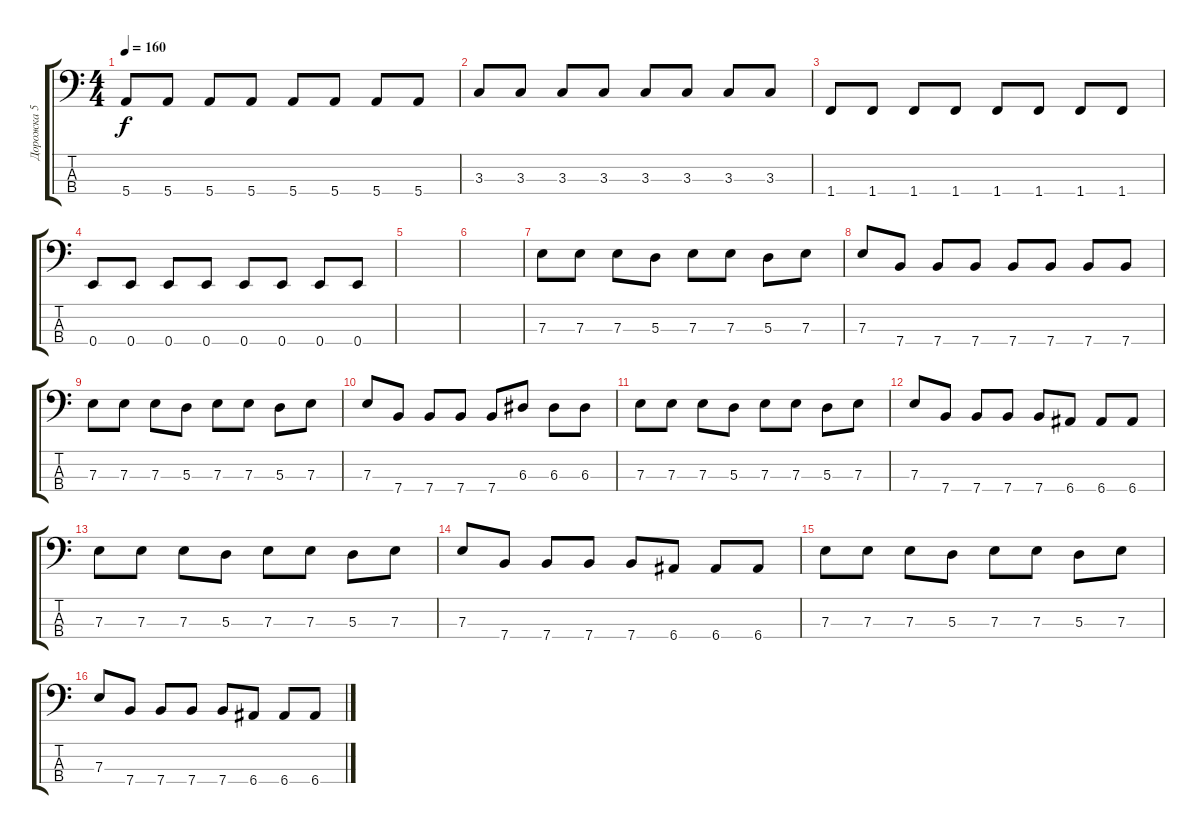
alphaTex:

\track ("Дорожка 5" "Дорожка 5") {instrument electricbassfinger}
\staff {score tabs}
\tuning (G2 D2 A1 E1) {hide}
\ts (4 4)
\tempo 160
\clef f4
\ks c
5.4.8{dy f} 5.4.8 5.4.8 5.4.8 5.4.8 5.4.8 5.4.8 5.4.8 |
3.3.8 3.3.8 3.3.8 3.3.8 3.3.8 3.3.8 3.3.8 3.3.8 |
1.4.8 1.4.8 1.4.8 1.4.8 1.4.8 1.4.8 1.4.8 1.4.8 |
0.4.8 0.4.8 0.4.8 0.4.8 0.4.8 0.4.8 0.4.8 0.4.8 |
|
|
7.3.8 7.3.8 7.3.8 5.3.8 7.3.8 7.3.8 5.3.8 7.3.8 |
7.3.8 7.4.8 7.4.8 7.4.8 7.4.8 7.4.8 7.4.8 7.4.8 |
7.3.8 7.3.8 7.3.8 5.3.8 7.3.8 7.3.8 5.3.8 7.3.8 |
7.3.8 7.4.8 7.4.8 7.4.8 7.4.8 6.3.8 6.3.8 6.3.8 |
7.3.8 7.3.8 7.3.8 5.3.8 7.3.8 7.3.8 5.3.8 7.3.8 |
7.3.8 7.4.8 7.4.8 7.4.8 7.4.8 6.4.8 6.4.8 6.4.8 |
7.3.8 7.3.8 7.3.8 5.3.8 7.3.8 7.3.8 5.3.8 7.3.8 |
7.3.8 7.4.8 7.4.8 7.4.8 7.4.8 6.4.8 6.4.8 6.4.8 |
7.3.8 7.3.8 7.3.8 5.3.8 7.3.8 7.3.8 5.3.8 7.3.8 |
7.3.8 7.4.8 7.4.8 7.4.8 7.4.8 6.4.8 6.4.8 6.4.8
